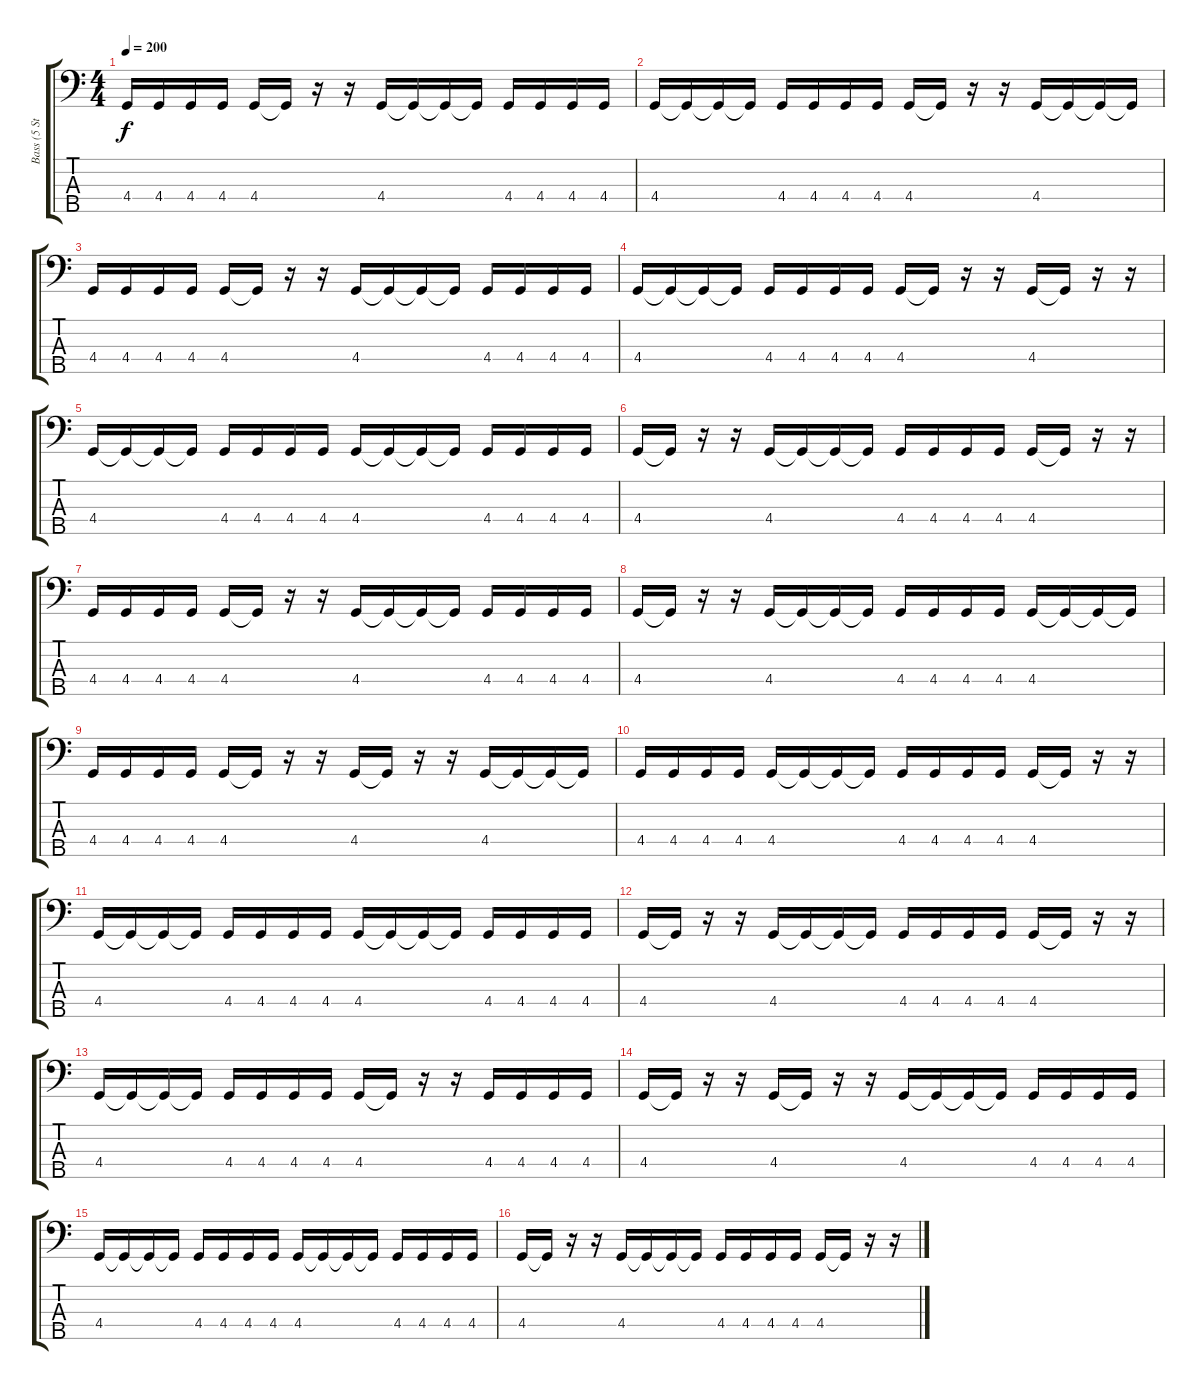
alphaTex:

\track ("Bass (5 String Bass - A#)" "Bass (5 St") {instrument electricbasspick}
\staff {score tabs}
\tuning (Gb2 Db2 Ab1 Eb1 Bb0) {hide}
\ts (4 4)
\tempo 200
\clef f4
\ks c
4.4.16{dy f} 4.4.16 4.4.16 4.4.16 4.4.16 4.4{t}.16 r.16 r.16 4.4.16 4.4{t}.16 4.4{t}.16 4.4{t}.16 4.4.16 4.4.16 4.4.16 4.4.16 |
4.4.16 4.4{t}.16 4.4{t}.16 4.4{t}.16 4.4.16 4.4.16 4.4.16 4.4.16 4.4.16 4.4{t}.16 r.16 r.16 4.4.16 4.4{t}.16 4.4{t}.16 4.4{t}.16 |
4.4.16 4.4.16 4.4.16 4.4.16 4.4.16 4.4{t}.16 r.16 r.16 4.4.16 4.4{t}.16 4.4{t}.16 4.4{t}.16 4.4.16 4.4.16 4.4.16 4.4.16 |
4.4.16 4.4{t}.16 4.4{t}.16 4.4{t}.16 4.4.16 4.4.16 4.4.16 4.4.16 4.4.16 4.4{t}.16 r.16 r.16 4.4.16 4.4{t}.16 r.16 r.16 |
4.4.16 4.4{t}.16 4.4{t}.16 4.4{t}.16 4.4.16 4.4.16 4.4.16 4.4.16 4.4.16 4.4{t}.16 4.4{t}.16 4.4{t}.16 4.4.16 4.4.16 4.4.16 4.4.16 |
4.4.16 4.4{t}.16 r.16 r.16 4.4.16 4.4{t}.16 4.4{t}.16 4.4{t}.16 4.4.16 4.4.16 4.4.16 4.4.16 4.4.16 4.4{t}.16 r.16 r.16 |
4.4.16 4.4.16 4.4.16 4.4.16 4.4.16 4.4{t}.16 r.16 r.16 4.4.16 4.4{t}.16 4.4{t}.16 4.4{t}.16 4.4.16 4.4.16 4.4.16 4.4.16 |
4.4.16 4.4{t}.16 r.16 r.16 4.4.16 4.4{t}.16 4.4{t}.16 4.4{t}.16 4.4.16 4.4.16 4.4.16 4.4.16 4.4.16 4.4{t}.16 4.4{t}.16 4.4{t}.16 |
4.4.16 4.4.16 4.4.16 4.4.16 4.4.16 4.4{t}.16 r.16 r.16 4.4.16 4.4{t}.16 r.16 r.16 4.4.16 4.4{t}.16 4.4{t}.16 4.4{t}.16 |
4.4.16 4.4.16 4.4.16 4.4.16 4.4.16 4.4{t}.16 4.4{t}.16 4.4{t}.16 4.4.16 4.4.16 4.4.16 4.4.16 4.4.16 4.4{t}.16 r.16 r.16 |
4.4.16 4.4{t}.16 4.4{t}.16 4.4{t}.16 4.4.16 4.4.16 4.4.16 4.4.16 4.4.16 4.4{t}.16 4.4{t}.16 4.4{t}.16 4.4.16 4.4.16 4.4.16 4.4.16 |
4.4.16 4.4{t}.16 r.16 r.16 4.4.16 4.4{t}.16 4.4{t}.16 4.4{t}.16 4.4.16 4.4.16 4.4.16 4.4.16 4.4.16 4.4{t}.16 r.16 r.16 |
4.4.16 4.4{t}.16 4.4{t}.16 4.4{t}.16 4.4.16 4.4.16 4.4.16 4.4.16 4.4.16 4.4{t}.16 r.16 r.16 4.4.16 4.4.16 4.4.16 4.4.16 |
4.4.16 4.4{t}.16 r.16 r.16 4.4.16 4.4{t}.16 r.16 r.16 4.4.16 4.4{t}.16 4.4{t}.16 4.4{t}.16 4.4.16 4.4.16 4.4.16 4.4.16 |
4.4.16 4.4{t}.16 4.4{t}.16 4.4{t}.16 4.4.16 4.4.16 4.4.16 4.4.16 4.4.16 4.4{t}.16 4.4{t}.16 4.4{t}.16 4.4.16 4.4.16 4.4.16 4.4.16 |
4.4.16 4.4{t}.16 r.16 r.16 4.4.16 4.4{t}.16 4.4{t}.16 4.4{t}.16 4.4.16 4.4.16 4.4.16 4.4.16 4.4.16 4.4{t}.16 r.16 r.16
